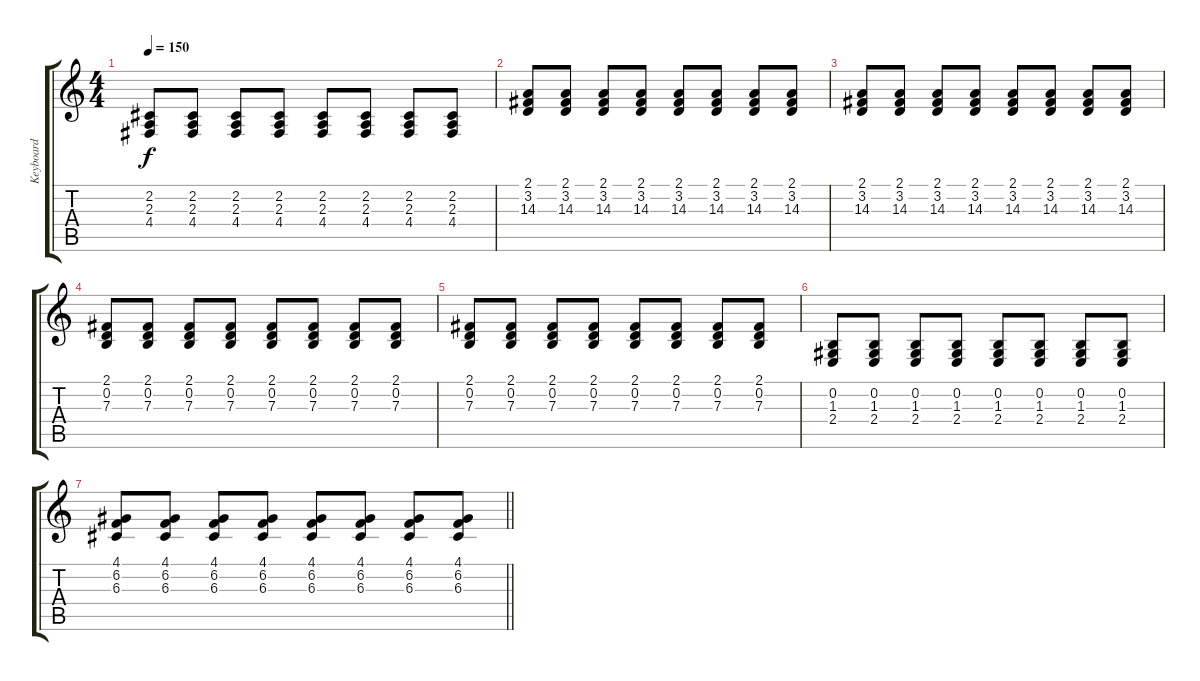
\track ("Keyboard" "Keyboard") {instrument accordion}
\staff {score tabs}
\tuning (E4 B3 G3 D3 A2 E2) {hide}
\ts (4 4)
\tempo 150
\clef g2
\ks c
(2.2 2.3 4.4).8{dy f} (2.2 2.3 4.4).8 (2.2 2.3 4.4).8 (2.2 2.3 4.4).8 (2.2 2.3 4.4).8 (2.2 2.3 4.4).8 (2.2 2.3 4.4).8 (2.2 2.3 4.4).8 |
(2.1 3.2 14.3).8 (2.1 3.2 14.3).8 (2.1 3.2 14.3).8 (2.1 3.2 14.3).8 (2.1 3.2 14.3).8 (2.1 3.2 14.3).8 (2.1 3.2 14.3).8 (2.1 3.2 14.3).8 |
(2.1 3.2 14.3).8 (2.1 3.2 14.3).8 (2.1 3.2 14.3).8 (2.1 3.2 14.3).8 (2.1 3.2 14.3).8 (2.1 3.2 14.3).8 (2.1 3.2 14.3).8 (2.1 3.2 14.3).8 |
(2.1 0.2 7.3).8 (2.1 0.2 7.3).8 (2.1 0.2 7.3).8 (2.1 0.2 7.3).8 (2.1 0.2 7.3).8 (2.1 0.2 7.3).8 (2.1 0.2 7.3).8 (2.1 0.2 7.3).8 |
(2.1 0.2 7.3).8 (2.1 0.2 7.3).8 (2.1 0.2 7.3).8 (2.1 0.2 7.3).8 (2.1 0.2 7.3).8 (2.1 0.2 7.3).8 (2.1 0.2 7.3).8 (2.1 0.2 7.3).8 |
(0.2 1.3 2.4).8 (0.2 1.3 2.4).8 (0.2 1.3 2.4).8 (0.2 1.3 2.4).8 (0.2 1.3 2.4).8 (0.2 1.3 2.4).8 (0.2 1.3 2.4).8 (0.2 1.3 2.4).8 |
\barLineRight lightlight
(4.1 6.2 6.3).8 (4.1 6.2 6.3).8 (4.1 6.2 6.3).8 (4.1 6.2 6.3).8 (4.1 6.2 6.3).8 (4.1 6.2 6.3).8 (4.1 6.2 6.3).8 (4.1 6.2 6.3).8
